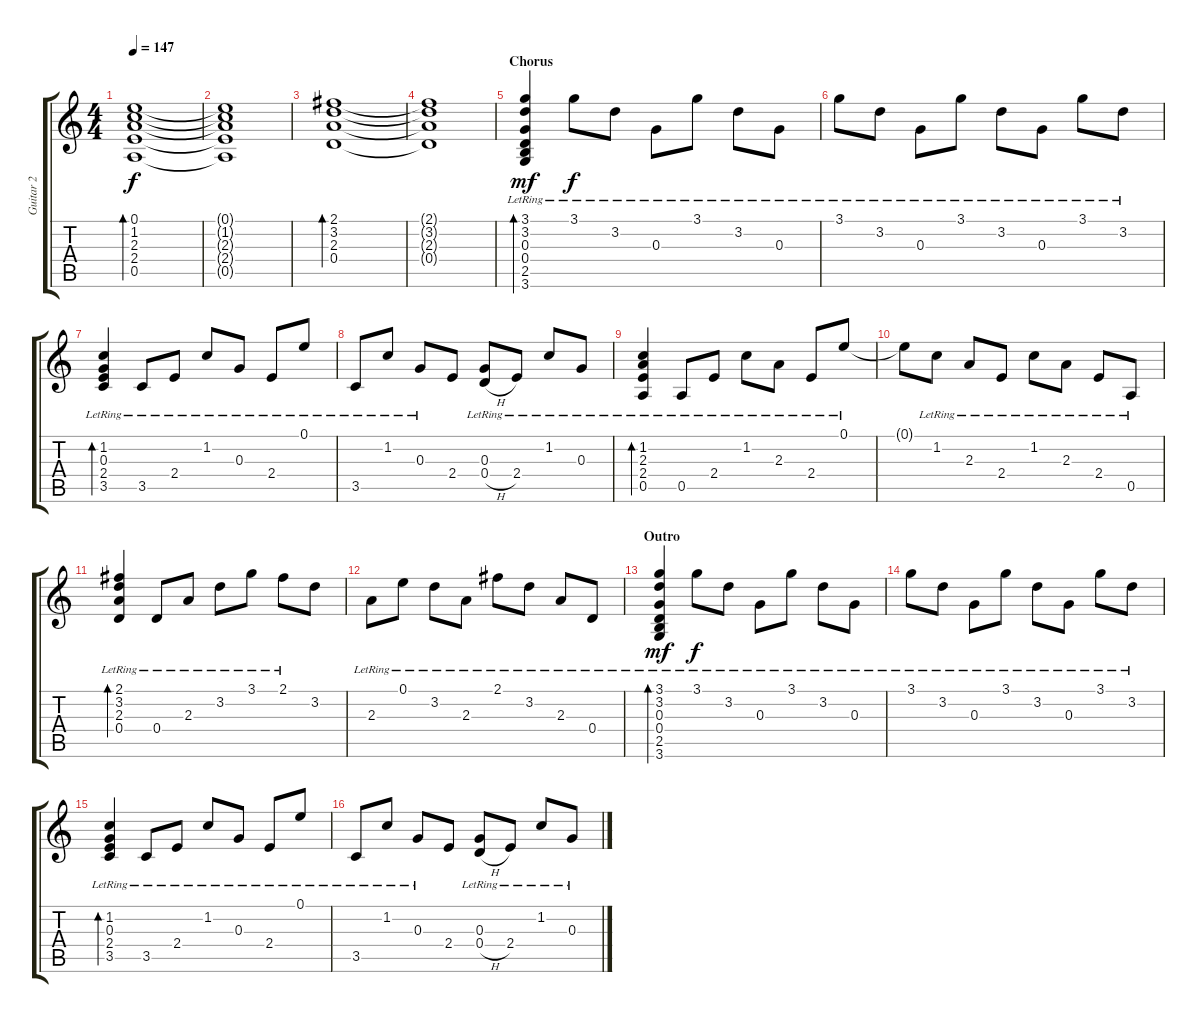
\track ("Guitar 2" "Guitar 2") {instrument overdrivenguitar}
\staff {score tabs}
\tuning (E4 B3 G3 D3 A2 E2) {hide}
\ts (4 4)
\tempo 147
\clef g2
\ks c
(0.1 1.2 2.3 2.4 0.5).1{bd 120 dy f instrument acousticguitarsteel} |
(0.1{t} 1.2{t} 2.3{t} 2.4{t} 0.5{t}).1 |
(2.1 3.2 2.3 0.4).1{bd 120 instrument acousticguitarsteel} |
(2.1{t} 3.2{t} 2.3{t} 0.4{t}).1 |
\section ("" "Chorus")
(3.1 3.2{lr} 0.3{lr} 0.4{lr} 2.5{lr} 3.6{lr}).4{bd 240 dy mf volume 12 instrument acousticguitarsteel} 3.1{lr}.8{dy f} 3.2{lr}.8 0.3{lr}.8 3.1{lr}.8 3.2{lr}.8 0.3{lr}.8 |
3.1{lr}.8 3.2{lr}.8 0.3{lr}.8 3.1{lr}.8 3.2{lr}.8 0.3{lr}.8 3.1{lr}.8 3.2{lr}.8 |
(1.2{lr} 0.3{lr} 2.4{lr} 3.5).4{bd 240 instrument acousticguitarsteel} 3.5{lr}.8 2.4{lr}.8 1.2{lr}.8 0.3{lr}.8 2.4{lr}.8 0.1{lr}.8 |
3.5{lr}.8 1.2{lr}.8 0.3{lr}.8 2.4.8 (0.3{lr} 0.4{h}).8 2.4{lr}.8 1.2{lr}.8 0.3{lr}.8 |
(1.2{lr} 2.3{lr} 2.4{lr} 0.5).4{bd 240 instrument acousticguitarsteel} 0.5{lr}.8 2.4{lr}.8 1.2{lr}.8 2.3{lr}.8 2.4{lr}.8 0.1{lr}.8 |
0.1{t}.8 1.2{lr}.8 2.3{lr}.8 2.4{lr}.8 1.2{lr}.8 2.3{lr}.8 2.4{lr}.8 0.5{lr}.8 |
(2.1{lr} 3.2{lr} 2.3{lr} 0.4).4{bd 240 instrument acousticguitarsteel} 0.4{lr}.8 2.3{lr}.8 3.2{lr}.8 3.1{lr}.8 2.1{lr}.8 3.2.8 |
2.3{lr}.8 0.1{lr}.8 3.2{lr}.8 2.3{lr}.8 2.1{lr}.8 3.2{lr}.8 2.3{lr}.8 0.4{lr}.8 |
\section ("" "Outro")
(3.1 3.2{lr} 0.3{lr} 0.4{lr} 2.5{lr} 3.6{lr}).4{bd 240 dy mf instrument acousticguitarsteel} 3.1{lr}.8{dy f} 3.2{lr}.8 0.3{lr}.8 3.1{lr}.8 3.2{lr}.8 0.3{lr}.8 |
3.1{lr}.8 3.2{lr}.8 0.3{lr}.8 3.1{lr}.8 3.2{lr}.8 0.3{lr}.8 3.1{lr}.8 3.2{lr}.8 |
(1.2{lr} 0.3{lr} 2.4{lr} 3.5).4{bd 240 instrument acousticguitarsteel} 3.5{lr}.8 2.4{lr}.8 1.2{lr}.8 0.3{lr}.8 2.4{lr}.8 0.1{lr}.8 |
3.5{lr}.8 1.2{lr}.8 0.3{lr}.8 2.4.8 (0.3{lr} 0.4{h}).8 2.4{lr}.8 1.2{lr}.8 0.3{lr}.8
